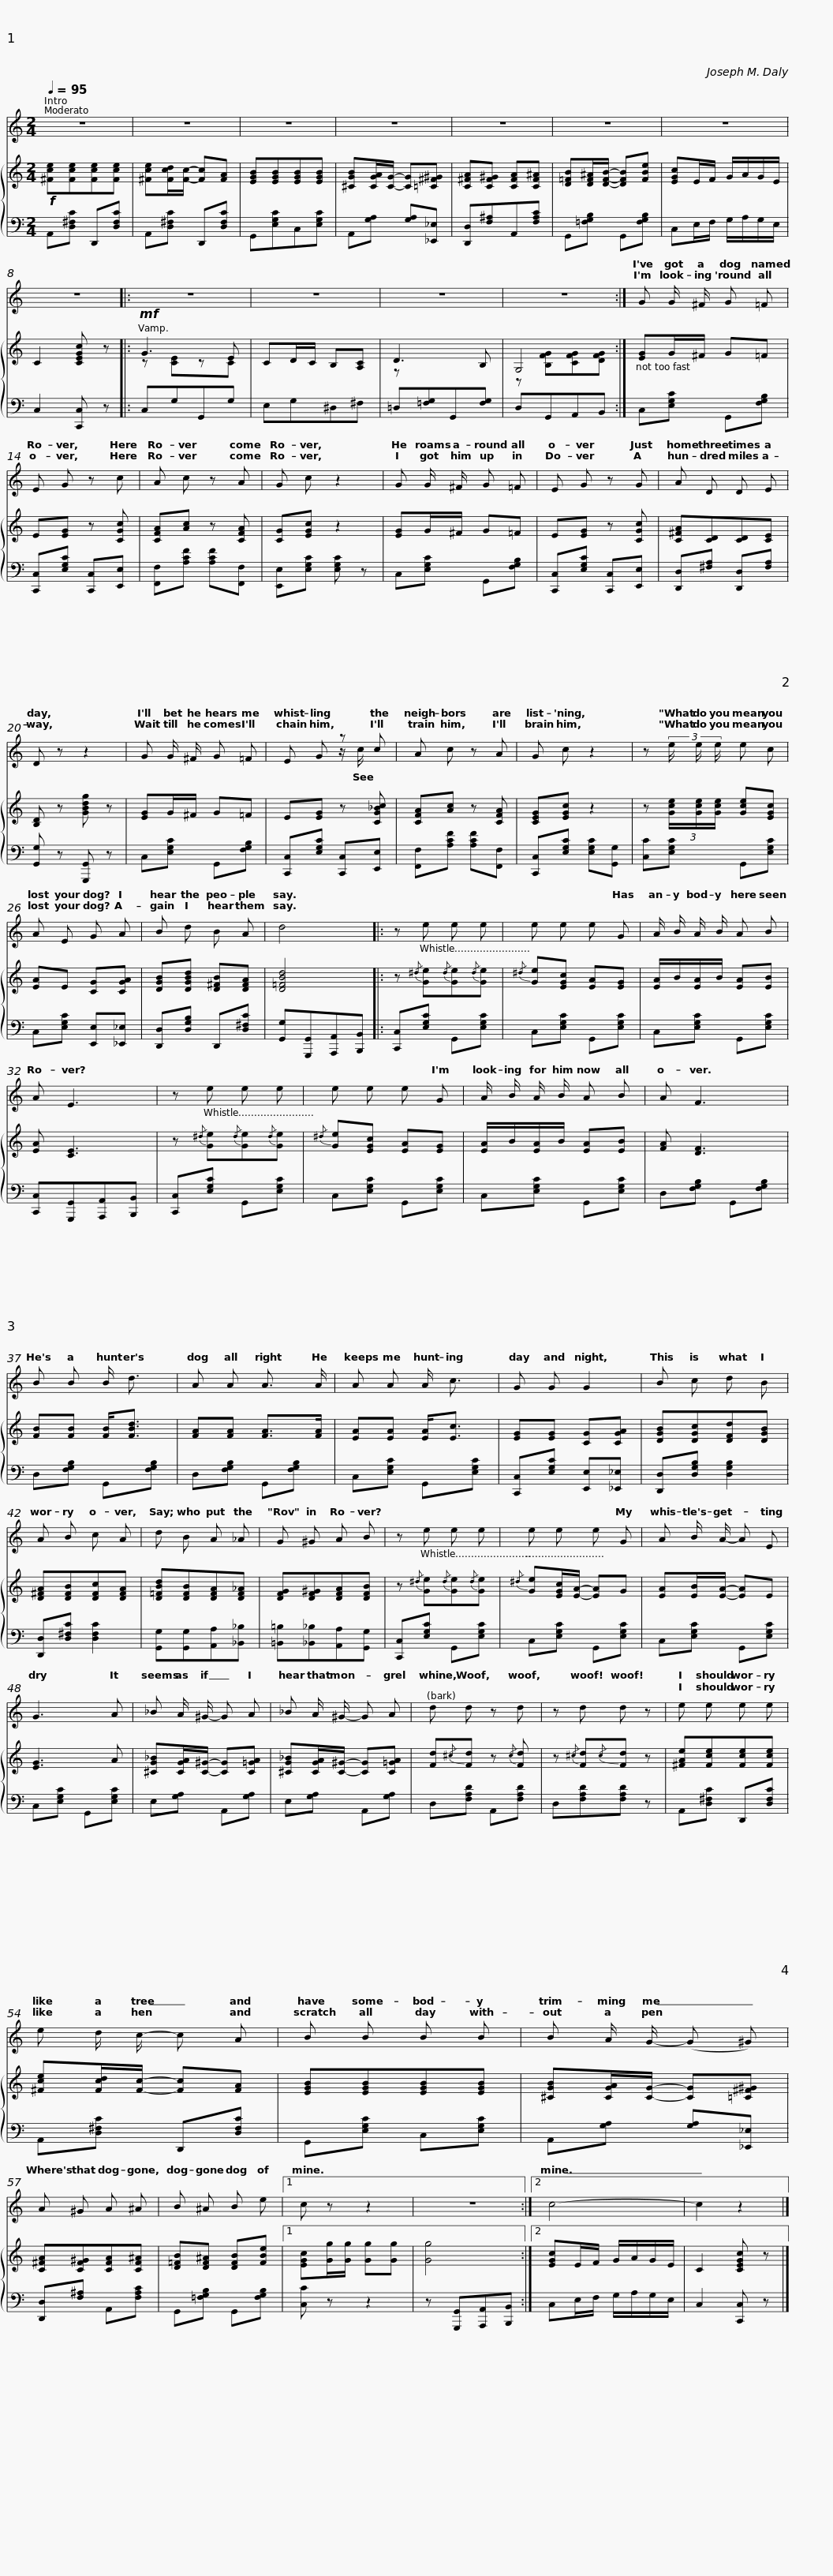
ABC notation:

X:1
%%score ( 1 2 ) { ( 3 5 ) | 4 }
L:1/8
Q:1/4=95
M:2/4
I:linebreak $
K:C
V:1 treble
V:2 treble
V:3 treble
V:5 treble
V:4 bass
V:1
 z4 | z4 | z4 | z4 | z4 | %5
 z4 |$ z4 | z4 |: z4 | z4 | %10
 z4 | z4 :|$ G G/ ^F/ G =F | E G z c | A c z A |$ %15
 G c z2 | G G/ ^F/ G =F | E G z G |$ A D D E | D z z2 | %20
 G G/ ^F/ G =F |$ E G z c | A c z A | G c z2 |$ z (3e/ e/ e/ e c | %25
 A E G A | B d B A | d4 |:$ z e e e | e e e G | %30
 A/ B/ A/ B/ A B | A E3 |$ z e e e | e e e G | A/ B/ A/ B/ A B | %35
 A F3 |$ B B B/ d3/2 | A A A3/2 A/ | A A A/ c3/2 | G G G2 | %40
 B c d B |$ A B c A | d B A _A | G ^G A B | z e e e |$ %45
 e e e G | A B/ A/- A E | G3 A | _B A/ ^G/- G A |$ _B A/ ^G/- G A | %50
 d d z d | z d d z | e e e e | e d/ c/- c A |$ B B B B | %55
 B A/ G/- (G ^G) | A ^G A ^A | B ^A B e |1 c z z2 |$ z4 :|2 %60
 c4- | c2 z2 |] %62
V:2
 x4 | x4 | x4 | x4 | x4 | %5
 x4 |$ x4 | x4 |: x4 | x4 | %10
 x4 | x4 :|$ x4 | x4 | x4 |$ %15
 x4 | x4 | x4 |$ x4 | x4 | %20
 x4 |$ x2 z/ c/ x | x4 | x4 |$ x4 | %25
 x4 | x4 | x4 |:$ x4 | x4 | %30
 x4 | x4 |$ x4 | x4 | x4 | %35
 x4 |$ x4 | x4 | x4 | x4 | %40
 x4 |$ x4 | x4 | x4 | x4 |$ %45
 x4 | x4 | x4 | x4 |$ x4 | %50
 x4 | x4 | x4 | x4 |$ x4 | %55
 x4 | x4 | x4 |1 x4 |$ x4 :|2 %60
 x4 | x4 |] %62
V:3
!f! [^Fce][Fce][Fce][Fce] | [^Fce][Fcd]/[Fc]/- [Fc][FA] | [EGB][EGB][EGB][EGB] | [^CGB][CGA]/[CG]/- [CG][=C^F^G] | [C^FA][CF^G] [CFA][CF^A] | %5
 [D=FB][DF^A]/[DFB]/- [DFB][FBe] |$ [EGc]E/F/ G/A/G/E/ | C2 [CEGc] z |:!mf! G3 E | CD/C/ B,[A,C] | %10
 D3 B, | G,4 :|$ [EG]G/^F/ G=F | E[EG] z [CGc] | [CFA][Ac] z [CFA] |$ %15
 [CG][EGc] z2 | [EG]G/^F/ G=F | E[EG] z [CGc] |$ [C^FA][CD][CD][CE] | [B,D] z [GBdg] z | %20
 [EG]G/^F/ G=F |$ E[EG] z [CG_Bc] | [CFA][Ac] z [CFA] | [CEG][EGc] z2 |$ z (3[Gce]/[Gce]/[Gce]/ [Gce][EGc] | %25
 [EA]E [CG][CGA] | [DGB][DGBd] [D^FB][DFA] | [D=FBd]4 |:$ z{/^d} [Ge]{/d}[Ge]{/d}[Ge] |{/^d} [Ge][EGc] [EA][EG] | %30
 [EA]/B/[EA]/B/ [EA][EB] | [EA] [CE]3 |$ z{/^d} [Ge]{/d}[Ge]{/d}[Ge] |{/^d} [Ge][EGc] [EA][EG] | [EA]/B/[EA]/B/ [EA][EB] | %35
 [FA] [DF]3 |$ [FB][FB] [FB]<[FBd] | [FA][FA] [FA]>[FA] | [EA][EA] [EA]<[Ec] | [EG][EG] [CG][CGA] | %40
 [DGB][DGc][DFd][DGB] |$ [D^FA][DFB][DFc][DFA] | [D=FBd][DFB][DFA][DF_A] | [DFG][DF^G][DFA][DFB] | z{/^d} [Ge]{/d}[Ge]{/d}[Ge] |$ %45
{/^d} [Ge][EGc]/[EA]/- [EA]G | [EA][EB]/[EA]/- [EA]E | [EG]3 A | [^CG_B][CGA]/[C^G]/- [CG][C=GA] |$ [^CG_B][CGA]/[C^G]/- [CG][C=GA] | %50
 [Fd]{/^c}[Fd] z{/c} [Fd] | z{/^c} [Fd]{/c}[Fd] z | [^FAe][Fce][Fce][Fce] | [^Fce][Fcd]/[Fc]/- [Fc][FA] |$ [EGB][EGB][EGB][EGB] | %55
 [^CGB][CGA]/[CG]/- [CG][=C^F^G] | [C^FA][CF^G][CFA][CF^A] | [D=FB][DF^A] [DFB][FBe] |1 [EGc][Gg]/[Gg]/ [Gg][Gg] |$ [Gg]4 :|2 %60
 [EGc]E/F/ G/A/G/E/ | C2 [CEGc] z |] %62
V:4
 A,,[D,^F,C] D,,[D,F,C] | A,,[D,^F,C] D,,[D,F,C] | G,,[E,G,C]C,[E,G,C] | A,,[G,A,] [G,A,][_E,,_E,] | [D,,D,][F,^A,]A,,[F,A,C] | %5
 G,,[=F,G,B,] G,,[F,G,B,] |$ C,E,/F,/ G,/A,/G,/E,/ | C,2 [C,,C,] z |: C,G,G,,G, | E,G,^D,^F, | %10
 =D,[=F,G,]G,,[F,G,] | D,G,,A,,B,, :|$ C,[E,G,C] G,,[F,G,B,] | [C,,C,][E,G,C] [C,,C,][E,,E,] | [F,,F,][A,CF] [A,CF][F,,F,] |$ %15
 [E,,E,][E,G,C] [E,G,C] z | C,[E,G,C] G,,[F,G,B,] | [C,,C,][E,G,C] [C,,C,][E,,E,] |$ [D,,D,][^F,A,] [D,,D,][F,A,] | [G,,G,] z [G,,,G,,] z | %20
 C,[E,G,C] G,,[F,G,B,] |$ [C,,C,][E,G,C] [C,,C,][E,,E,] | [F,,F,][A,CF] [A,CF][F,,F,] | [C,,C,][E,G,C] [E,G,C][G,,G,] |$ [C,C][E,G,C] G,,[E,G,C] | %25
 C,[E,G,C] [E,,E,][_E,,_E,] | [D,,D,][D,G,B,] D,,[D,^F,C] | [G,,G,][G,,,G,,][A,,,A,,][B,,,B,,] |:$ [C,,C,][E,G,C] G,,[E,G,C] | C,[E,G,C] G,,[E,G,C] | %30
 C,[E,G,C] G,,[E,G,C] | [C,,C,][G,,,G,,][A,,,A,,][B,,,B,,] |$ [C,,C,][E,G,C] G,,[E,G,C] | C,[E,G,C] G,,[E,G,C] | C,[E,G,C] G,,[E,G,C] | %35
 D,[F,G,B,] G,,[F,G,B,] |$ D,[F,G,B,] G,,[F,G,B,] | D,[F,G,B,] G,,[F,G,B,] | C,[E,G,C] G,,[E,G,C] | [C,,C,][E,G,C] [E,,E,][_E,,_E,] | %40
 [D,,D,][D,G,B,] [D,G,B,]2 |$ [D,,D,][D,^F,C] [D,F,C]2 | [G,,G,][G,,G,][A,,A,][_B,,_B,] | [=B,,=B,][_B,,_B,][A,,A,][G,,G,] | [C,,C,][E,G,C] G,,[E,G,C] |$ %45
 C,[E,G,C] G,,[E,G,C] | C,[E,G,C] G,,[E,G,C] | C,[E,G,C] G,,[E,G,C] | E,[G,A,] A,,[G,A,] |$ E,[G,A,] A,,[G,A,] | %50
 D,[F,A,D] A,,[F,A,D] | D,[F,A,D][F,A,D] z | A,,[D,^F,C] D,,[D,F,C] | A,,[D,^F,C] D,,[D,F,C] |$ G,,[E,G,C] C,[E,G,C] | %55
 A,,[G,A,] [G,A,][_E,,_E,] | [D,,D,][F,^A,] A,,[F,A,C] | G,,[=F,G,B,] G,,[F,G,B,] |1 [C,C] z z2 |$ z [G,,,G,,][A,,,A,,][B,,,B,,] :|2 %60
 C,E,/F,/ G,/A,/G,/E,/ | C,2 [C,,C,] z |] %62
V:5
 x4 | x4 | x4 | x4 | x4 | %5
 x4 |$ x4 | x4 |: z [CE]zC | x4 | %10
 z x3 | z [B,FG][CFG][DFG] :|$ x4 | x4 | x4 |$ %15
 x4 | x4 | x4 |$ x4 | x4 | %20
 x4 |$ x4 | x4 | x4 |$ x4 | %25
 x4 | x4 | x4 |:$ x4 | x4 | %30
 x4 | x4 |$ x4 | x4 | x4 | %35
 x4 |$ x4 | x4 | x4 | x4 | %40
 x4 |$ x4 | x4 | x4 | x4 |$ %45
 x4 | x4 | x4 | x4 |$ x4 | %50
 x4 | x4 | x4 | x4 |$ x4 | %55
 x4 | x4 | x4 |1 x4 |$ x4 :|2 %60
 x4 | x4 |] %62
